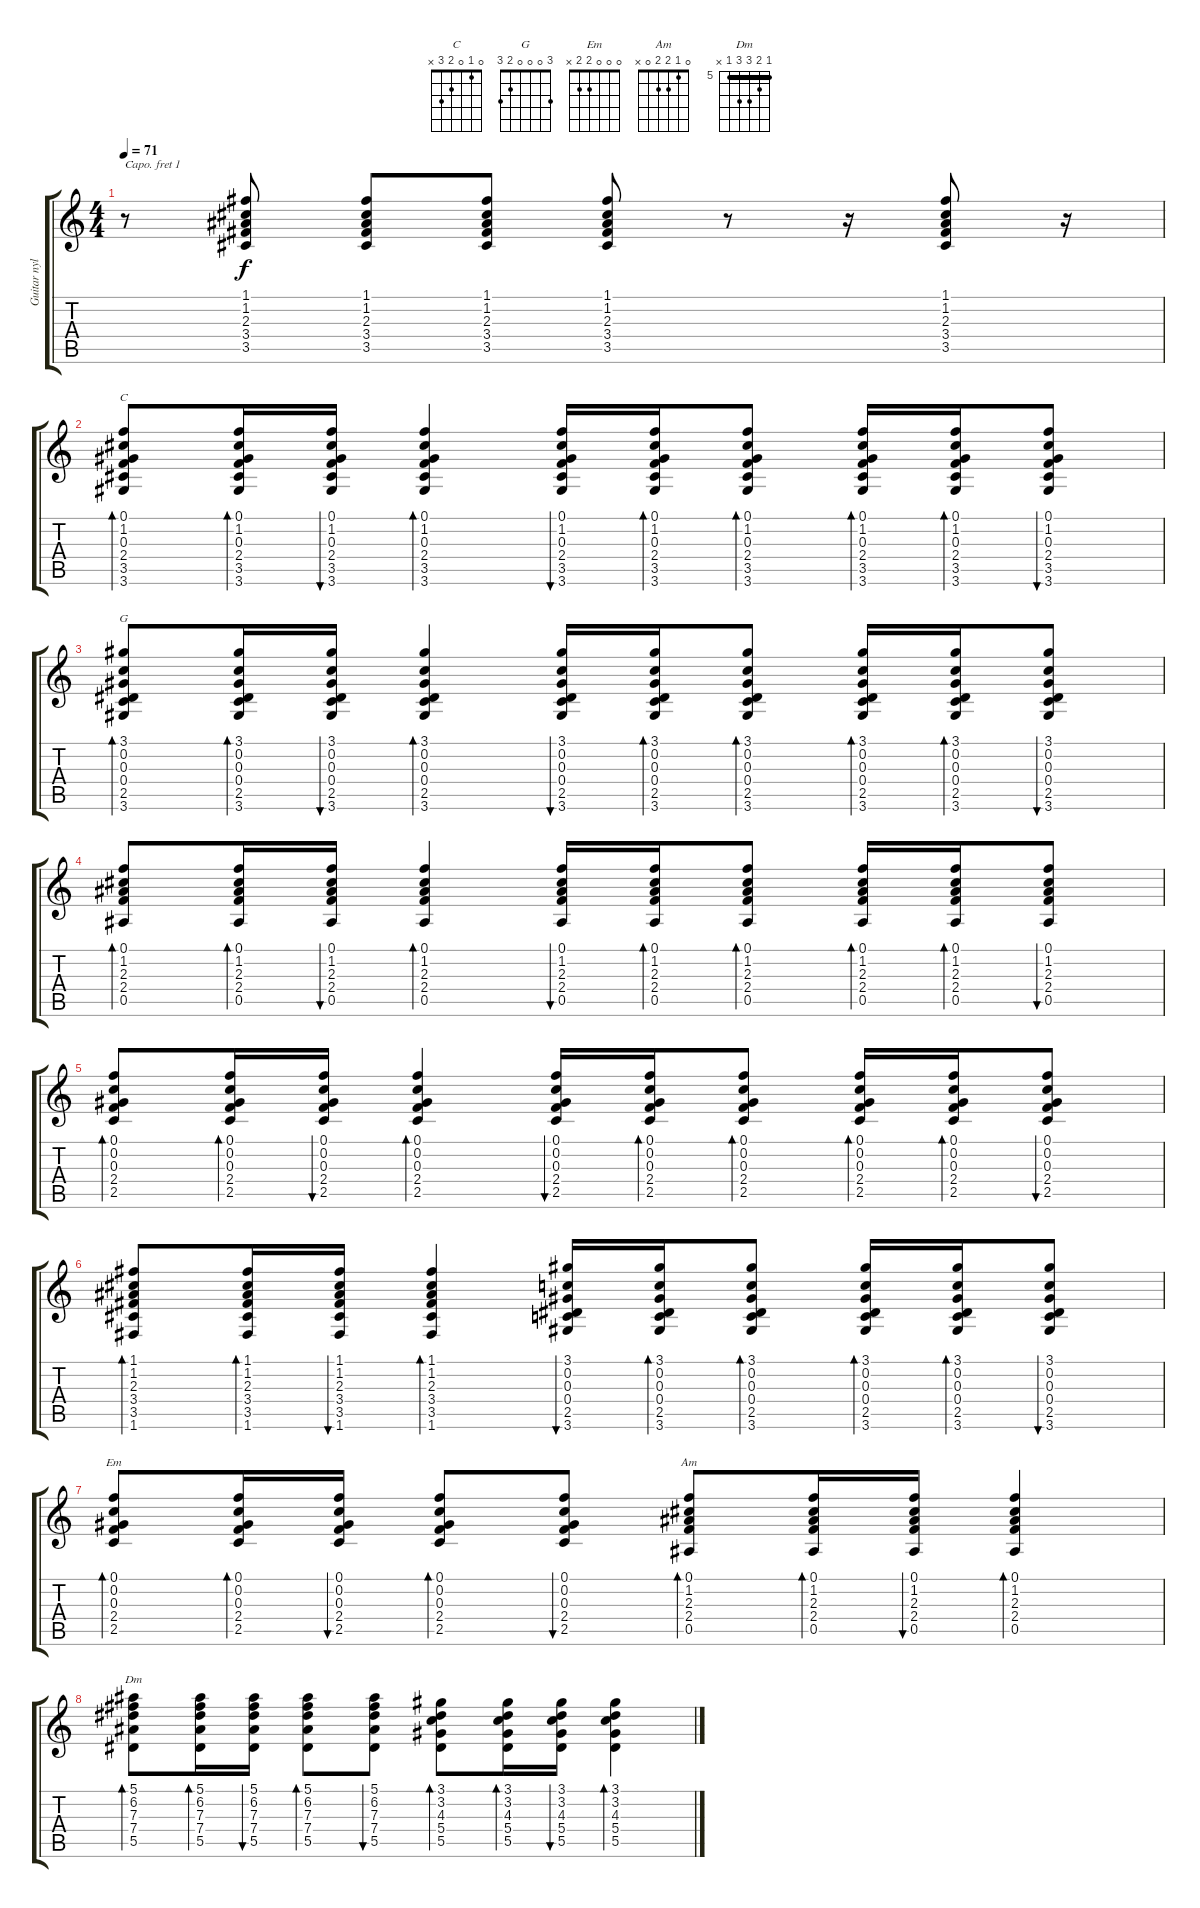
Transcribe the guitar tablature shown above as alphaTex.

\track ("Guitar nylon" "Guitar nyl") {instrument acousticguitarnylon}
\staff {score tabs}
\capo 1
\tuning (E4 B3 G3 D3 A2 E2) {hide}
\chord ("C" 0 1 0 2 3 x)
\chord ("G" 3 0 0 0 2 3)
\chord ("Em" 0 0 0 2 2 x)
\chord ("Am" 0 1 2 2 0 x)
\chord ("Dm" 5 6 7 7 5 x) {firstfret 5 barre 5}
\ts (4 4)
\tempo 71
\clef g2
\ks c
r.8{dy f} (1.1 1.2 2.3 3.4 3.5).8 (1.1 1.2 2.3 3.4 3.5).8 (1.1 1.2 2.3 3.4 3.5).8 (1.1 1.2 2.3 3.4 3.5).8 r.8 r.16 (1.1 1.2 2.3 3.4 3.5).8 r.16 |
(0.1 1.2 0.3 2.4 3.5 3.6).8{bd 30 ch "C" volume 7 instrument acousticguitarsteel} (0.1 1.2 0.3 2.4 3.5 3.6).16{bd 60} (0.1 1.2 0.3 2.4 3.5 3.6).16{bu 60} (0.1 1.2 0.3 2.4 3.5 3.6).4{bd 30} (0.1 1.2 0.3 2.4 3.5 3.6).16{bu 30} (0.1 1.2 0.3 2.4 3.5 3.6).16{bd 30} (0.1 1.2 0.3 2.4 3.5 3.6).8{bd 30} (0.1 1.2 0.3 2.4 3.5 3.6).16{bd 60} (0.1 1.2 0.3 2.4 3.5 3.6).16{bd 60} (0.1 1.2 0.3 2.4 3.5 3.6).8{bu 60} |
(3.1 0.2 0.3 0.4 2.5 3.6).8{bd 30 ch "G"} (3.1 0.2 0.3 0.4 2.5 3.6).16{bd 60} (3.1 0.2 0.3 0.4 2.5 3.6).16{bu 60} (3.1 0.2 0.3 0.4 2.5 3.6).4{bd 30} (3.1 0.2 0.3 0.4 2.5 3.6).16{bu 30} (3.1 0.2 0.3 0.4 2.5 3.6).16{bd 30} (3.1 0.2 0.3 0.4 2.5 3.6).8{bd 30} (3.1 0.2 0.3 0.4 2.5 3.6).16{bd 60} (3.1 0.2 0.3 0.4 2.5 3.6).16{bd 60} (3.1 0.2 0.3 0.4 2.5 3.6).8{bu 60} |
(0.1 1.2 2.3 2.4 0.5).8{bd 30} (0.1 1.2 2.3 2.4 0.5).16{bd 60} (0.1 1.2 2.3 2.4 0.5).16{bu 60} (0.1 1.2 2.3 2.4 0.5).4{bd 30} (0.1 1.2 2.3 2.4 0.5).16{bu 30} (0.1 1.2 2.3 2.4 0.5).16{bd 30} (0.1 1.2 2.3 2.4 0.5).8{bd 30} (0.1 1.2 2.3 2.4 0.5).16{bd 60} (0.1 1.2 2.3 2.4 0.5).16{bd 60} (0.1 1.2 2.3 2.4 0.5).8{bu 60} |
(0.1 0.2 0.3 2.4 2.5).8{bd 30} (0.1 0.2 0.3 2.4 2.5).16{bd 60} (0.1 0.2 0.3 2.4 2.5).16{bu 60} (0.1 0.2 0.3 2.4 2.5).4{bd 30} (0.1 0.2 0.3 2.4 2.5).16{bu 30} (0.1 0.2 0.3 2.4 2.5).16{bd 30} (0.1 0.2 0.3 2.4 2.5).8{bd 30} (0.1 0.2 0.3 2.4 2.5).16{bd 60} (0.1 0.2 0.3 2.4 2.5).16{bd 60} (0.1 0.2 0.3 2.4 2.5).8{bu 60} |
(1.1 1.2 2.3 3.4 3.5 1.6).8{bd 30} (1.1 1.2 2.3 3.4 3.5 1.6).16{bd 60} (1.1 1.2 2.3 3.4 3.5 1.6).16{bu 60} (1.1 1.2 2.3 3.4 3.5 1.6).4{bd 30} (3.1 0.2 0.3 0.4 2.5 3.6).16{bu 30} (3.1 0.2 0.3 0.4 2.5 3.6).16{bd 30} (3.1 0.2 0.3 0.4 2.5 3.6).8{bd 30} (3.1 0.2 0.3 0.4 2.5 3.6).16{bd 60} (3.1 0.2 0.3 0.4 2.5 3.6).16{bd 60} (3.1 0.2 0.3 0.4 2.5 3.6).8{bu 60} |
(0.1 0.2 0.3 2.4 2.5).8{bd 60 ch "Em"} (0.1 0.2 0.3 2.4 2.5).16{bd 60} (0.1 0.2 0.3 2.4 2.5).16{bu 60} (0.1 0.2 0.3 2.4 2.5).8{bd 60} (0.1 0.2 0.3 2.4 2.5).8{bu 60} (0.1 1.2 2.3 2.4 0.5).8{bd 60 ch "Am"} (0.1 1.2 2.3 2.4 0.5).16{bd 60} (0.1 1.2 2.3 2.4 0.5).16{bu 60} (0.1 1.2 2.3 2.4 0.5).4{bd 60} |
(5.1 6.2 7.3 7.4 5.5).8{bd 60 ch "Dm"} (5.1 6.2 7.3 7.4 5.5).16{bd 60} (5.1 6.2 7.3 7.4 5.5).16{bu 60} (5.1 6.2 7.3 7.4 5.5).8{bd 60} (5.1 6.2 7.3 7.4 5.5).8{bu 60} (3.1 3.2 4.3 5.4 5.5).8{bd 60} (3.1 3.2 4.3 5.4 5.5).16{bd 60} (3.1 3.2 4.3 5.4 5.5).16{bu 60} (3.1 3.2 4.3 5.4 5.5).4{bd 60}
